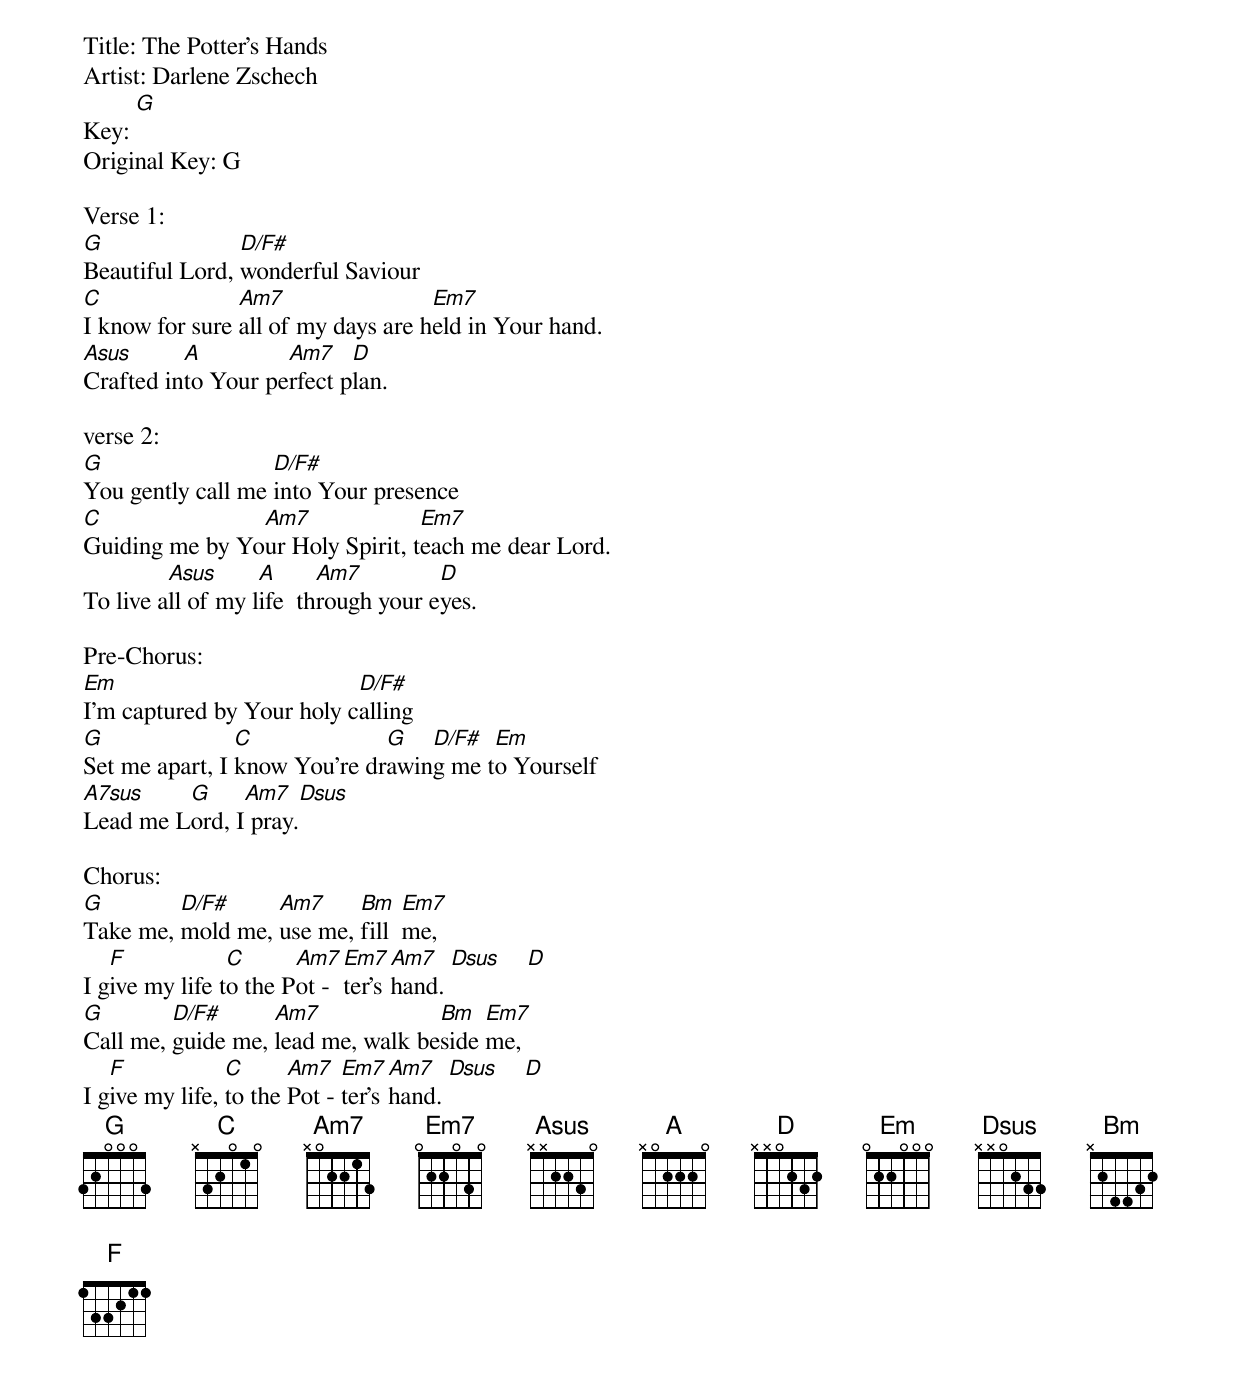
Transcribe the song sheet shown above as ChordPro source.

Title: The Potter's Hands
Artist: Darlene Zschech
Key: [G]
Original Key: G

Verse 1:
[G]Beautiful Lord, [D/F#]wonderful Saviour
[C]I know for sure [Am7]all of my days are h[Em7]eld in Your hand.
[Asus]Crafted in[A]to Your pe[Am7]rfect p[D]lan.

verse 2:
[G]You gently call me [D/F#]into Your presence
[C]Guiding me by Yo[Am7]ur Holy Spirit, t[Em7]each me dear Lord.
To live a[Asus]ll of my l[A]ife  th[Am7]rough your e[D]yes.

Pre-Chorus:
[Em]I'm captured by Your holy c[D/F#]alling
[G]Set me apart, I [C]know You're dr[G]awin[D/F#]g me t[Em]o Yourself
[A7sus]Lead me L[G]ord, I[Am7] pray.[Dsus]

Chorus:
[G]Take me, [D/F#]mold me, [Am7]use me, [Bm]fill  [Em7]me,
I g[F]ive my life t[C]o the P[Am7]ot - [Em7]ter's [Am7]hand. [Dsus]    [D]
[G]Call me, [D/F#]guide me, [Am7]lead me, walk be[Bm]side [Em7]me,
I g[F]ive my life, [C]to the [Am7]Pot - [Em7]ter's [Am7]hand. [Dsus]    [D]
